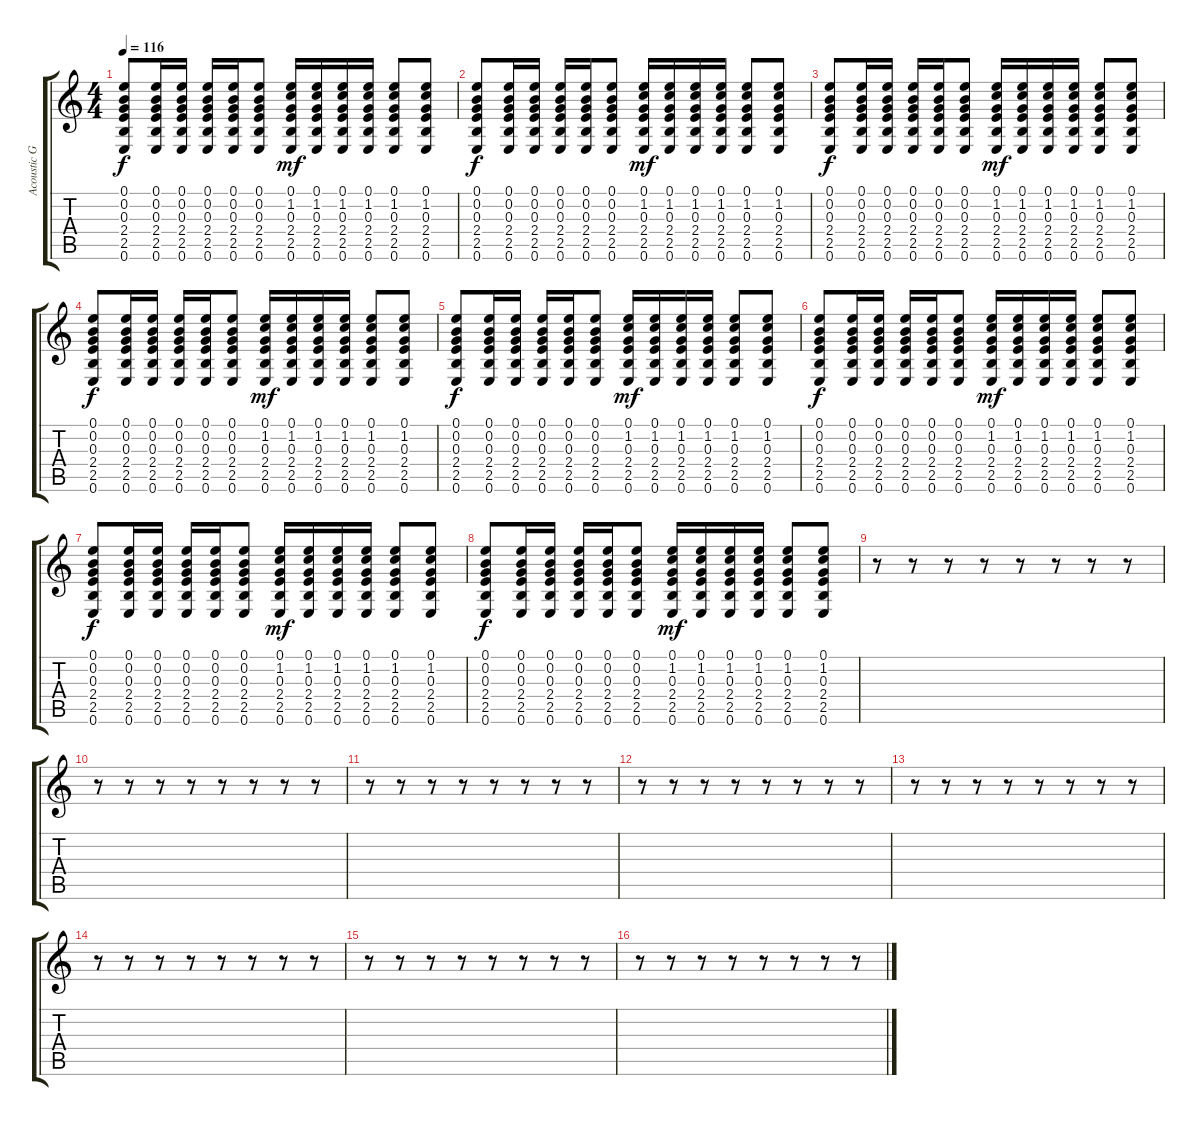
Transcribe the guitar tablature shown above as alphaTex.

\track ("Acoustic Guitar" "Acoustic G") {instrument acousticguitarsteel}
\staff {score tabs}
\tuning (E4 B3 G3 D3 A2 E2) {hide}
\ts (4 4)
\tempo 116
\clef g2
\ks c
(0.1 0.2 0.3 2.4 2.5 0.6).8{dy f} (0.1 0.2 0.3 2.4 2.5 0.6).16 (0.1 0.2 0.3 2.4 2.5 0.6).16 (0.1 0.2 0.3 2.4 2.5 0.6).16 (0.1 0.2 0.3 2.4 2.5 0.6).16 (0.1 0.2 0.3 2.4 2.5 0.6).8 (0.1 1.2 0.3 2.4 2.5 0.6).16{dy mf} (0.1 1.2 0.3 2.4 2.5 0.6).16 (0.1 1.2 0.3 2.4 2.5 0.6).16 (0.1 1.2 0.3 2.4 2.5 0.6).16 (0.1 1.2 0.3 2.4 2.5 0.6).8 (0.1 1.2 0.3 2.4 2.5 0.6).8 |
(0.1 0.2 0.3 2.4 2.5 0.6).8{dy f} (0.1 0.2 0.3 2.4 2.5 0.6).16 (0.1 0.2 0.3 2.4 2.5 0.6).16 (0.1 0.2 0.3 2.4 2.5 0.6).16 (0.1 0.2 0.3 2.4 2.5 0.6).16 (0.1 0.2 0.3 2.4 2.5 0.6).8 (0.1 1.2 0.3 2.4 2.5 0.6).16{dy mf} (0.1 1.2 0.3 2.4 2.5 0.6).16 (0.1 1.2 0.3 2.4 2.5 0.6).16 (0.1 1.2 0.3 2.4 2.5 0.6).16 (0.1 1.2 0.3 2.4 2.5 0.6).8 (0.1 1.2 0.3 2.4 2.5 0.6).8 |
(0.1 0.2 0.3 2.4 2.5 0.6).8{dy f} (0.1 0.2 0.3 2.4 2.5 0.6).16 (0.1 0.2 0.3 2.4 2.5 0.6).16 (0.1 0.2 0.3 2.4 2.5 0.6).16 (0.1 0.2 0.3 2.4 2.5 0.6).16 (0.1 0.2 0.3 2.4 2.5 0.6).8 (0.1 1.2 0.3 2.4 2.5 0.6).16{dy mf} (0.1 1.2 0.3 2.4 2.5 0.6).16 (0.1 1.2 0.3 2.4 2.5 0.6).16 (0.1 1.2 0.3 2.4 2.5 0.6).16 (0.1 1.2 0.3 2.4 2.5 0.6).8 (0.1 1.2 0.3 2.4 2.5 0.6).8 |
(0.1 0.2 0.3 2.4 2.5 0.6).8{dy f} (0.1 0.2 0.3 2.4 2.5 0.6).16 (0.1 0.2 0.3 2.4 2.5 0.6).16 (0.1 0.2 0.3 2.4 2.5 0.6).16 (0.1 0.2 0.3 2.4 2.5 0.6).16 (0.1 0.2 0.3 2.4 2.5 0.6).8 (0.1 1.2 0.3 2.4 2.5 0.6).16{dy mf} (0.1 1.2 0.3 2.4 2.5 0.6).16 (0.1 1.2 0.3 2.4 2.5 0.6).16 (0.1 1.2 0.3 2.4 2.5 0.6).16 (0.1 1.2 0.3 2.4 2.5 0.6).8 (0.1 1.2 0.3 2.4 2.5 0.6).8 |
(0.1 0.2 0.3 2.4 2.5 0.6).8{dy f} (0.1 0.2 0.3 2.4 2.5 0.6).16 (0.1 0.2 0.3 2.4 2.5 0.6).16 (0.1 0.2 0.3 2.4 2.5 0.6).16 (0.1 0.2 0.3 2.4 2.5 0.6).16 (0.1 0.2 0.3 2.4 2.5 0.6).8 (0.1 1.2 0.3 2.4 2.5 0.6).16{dy mf} (0.1 1.2 0.3 2.4 2.5 0.6).16 (0.1 1.2 0.3 2.4 2.5 0.6).16 (0.1 1.2 0.3 2.4 2.5 0.6).16 (0.1 1.2 0.3 2.4 2.5 0.6).8 (0.1 1.2 0.3 2.4 2.5 0.6).8 |
(0.1 0.2 0.3 2.4 2.5 0.6).8{dy f} (0.1 0.2 0.3 2.4 2.5 0.6).16 (0.1 0.2 0.3 2.4 2.5 0.6).16 (0.1 0.2 0.3 2.4 2.5 0.6).16 (0.1 0.2 0.3 2.4 2.5 0.6).16 (0.1 0.2 0.3 2.4 2.5 0.6).8 (0.1 1.2 0.3 2.4 2.5 0.6).16{dy mf} (0.1 1.2 0.3 2.4 2.5 0.6).16 (0.1 1.2 0.3 2.4 2.5 0.6).16 (0.1 1.2 0.3 2.4 2.5 0.6).16 (0.1 1.2 0.3 2.4 2.5 0.6).8 (0.1 1.2 0.3 2.4 2.5 0.6).8 |
(0.1 0.2 0.3 2.4 2.5 0.6).8{dy f} (0.1 0.2 0.3 2.4 2.5 0.6).16 (0.1 0.2 0.3 2.4 2.5 0.6).16 (0.1 0.2 0.3 2.4 2.5 0.6).16 (0.1 0.2 0.3 2.4 2.5 0.6).16 (0.1 0.2 0.3 2.4 2.5 0.6).8 (0.1 1.2 0.3 2.4 2.5 0.6).16{dy mf} (0.1 1.2 0.3 2.4 2.5 0.6).16 (0.1 1.2 0.3 2.4 2.5 0.6).16 (0.1 1.2 0.3 2.4 2.5 0.6).16 (0.1 1.2 0.3 2.4 2.5 0.6).8 (0.1 1.2 0.3 2.4 2.5 0.6).8 |
(0.1 0.2 0.3 2.4 2.5 0.6).8{dy f} (0.1 0.2 0.3 2.4 2.5 0.6).16 (0.1 0.2 0.3 2.4 2.5 0.6).16 (0.1 0.2 0.3 2.4 2.5 0.6).16 (0.1 0.2 0.3 2.4 2.5 0.6).16 (0.1 0.2 0.3 2.4 2.5 0.6).8 (0.1 1.2 0.3 2.4 2.5 0.6).16{dy mf} (0.1 1.2 0.3 2.4 2.5 0.6).16 (0.1 1.2 0.3 2.4 2.5 0.6).16 (0.1 1.2 0.3 2.4 2.5 0.6).16 (0.1 1.2 0.3 2.4 2.5 0.6).8 (0.1 1.2 0.3 2.4 2.5 0.6).8 |
r.8 r.8 r.8 r.8 r.8 r.8 r.8 r.8 |
r.8 r.8 r.8 r.8 r.8 r.8 r.8 r.8 |
r.8 r.8 r.8 r.8 r.8 r.8 r.8 r.8 |
r.8 r.8 r.8 r.8 r.8 r.8 r.8 r.8 |
r.8 r.8 r.8 r.8 r.8 r.8 r.8 r.8 |
r.8 r.8 r.8 r.8 r.8 r.8 r.8 r.8 |
r.8 r.8 r.8 r.8 r.8 r.8 r.8 r.8 |
r.8 r.8 r.8 r.8 r.8 r.8 r.8 r.8
